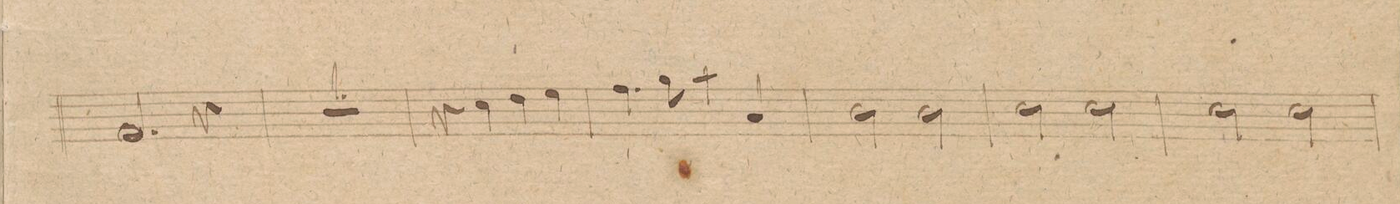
**kern	**dynam
*I"Basso.	*
*clefF4	*
*k[f#c#g#]	*
*met(c|)	*
*M2/2	*
2.AA/	.
4r	.
=290	=290
1r	.
=291	=291
4r	.
4E\	.
4F#\	.
4G#\	.
=292	=292
4.A\	.
8B\	.
4c#\	.
4C#/	.
=293	=293
2D\	.
2D\	.
=294	=294
2E\	.
2E\	.
=295	=295
2E\	.
2E\	.
=296	=296
*-	*-
